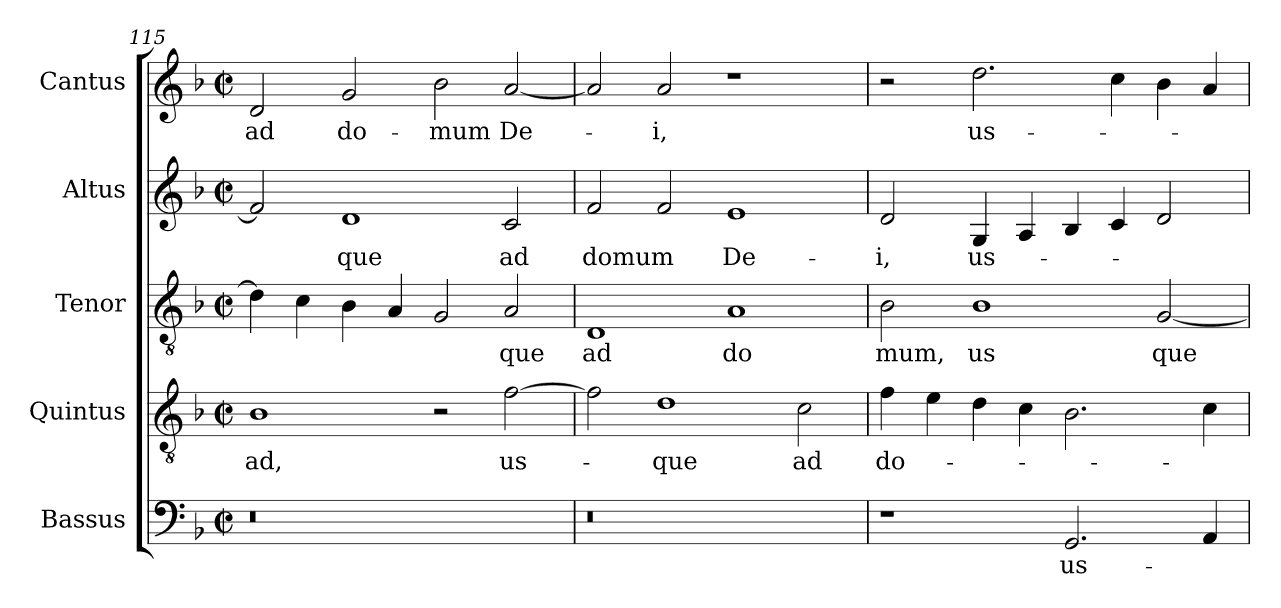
**kern	**text	**kern	**text	**kern	**text	**kern	**text	**kern	**text
*part5	*part5	*part4	*part4	*part3	*part3	*part2	*part2	*part1	*part1
*staff5	*staff5	*staff4	*staff4	*staff3	*staff3	*staff2	*staff2	*staff1	*staff1
*I"Bassus	*	*I"Quintus	*	*I"Tenor	*	*I"Altus	*	*I"Cantus	*
!!LO:LB:g=z
*clefF4	*	*clefGv2	*	*clefGv2	*	*clefG2	*	*clefG2	*
*k[b-]	*	*k[b-]	*	*k[b-]	*	*k[b-]	*	*k[b-]	*
*F:	*	*F:	*	*F:	*	*F:	*	*F:	*
*M2/2	*	*M2/2	*	*M2/2	*	*M2/2	*	*M2/2	*
*met(c|)	*	*met(c|)	*	*met(c|)	*	*met(c|)	*	*met(c|)	*
=115	=115	=115	=115	=115	=115	=115	=115	=115	=115
!	!	!	!LO:LY:b:cj	!	!	!	!	!	!LO:LY:b:cj
0r	.	1B-	ad,	4d\]	.	2f/]	.	2d/	ad
.	.	.	.	4c\	.	.	.	.	.
!	!	!	!	!	!	!	!LO:LY:b:cj	!	!LO:LY:b:cj
.	.	.	.	4B-\	.	1d	que	2g/	do-
.	.	.	.	4A/	.	.	.	.	.
!	!	!	!	!	!	!	!	!	!LO:LY:b:cj
.	.	2r	.	2G/	.	.	.	2b-\	-mum
!	!	!	!LO:LY:b:cj	!	!LO:LY:b:cj	!	!LO:LY:b:cj	!	!LO:LY:b
.	.	[>2f\	us-	2A/	que	2c/	ad	[<2a/	De-
=116	=116	=116	=116	=116	=116	=116	=116	=116	=116
!	!	!	!	!	!LO:LY:b:cj	!	!LO:LY:b	!	!
0r	.	2f\]	.	1D	ad	2f/	domum	2a/]	.
!	!	!	!LO:LY:b:cj	!	!	!	!	!	!LO:LY:b:cj
.	.	1d	-que	.	.	2f/	.	2a/	-i,
!	!	!	!	!	!LO:LY:b:cj	!	!LO:LY:b:cj	!	!
.	.	.	.	1A	do	1e	De-	1r	.
!	!	!	!LO:LY:b:cj	!	!	!	!	!	!
.	.	2c\	ad	.	.	.	.	.	.
=117	=117	=117	=117	=117	=117	=117	=117	=117	=117
!	!	!	!LO:LY:b:cj	!	!LO:LY:b:cj	!	!LO:LY:b:cj	!	!
1r	.	4f\	do-	2B-\	mum,	2d/	-i,	2r	.
.	.	4e\	.	.	.	.	.	.	.
!	!	!	!	!	!LO:LY:b:cj	!	!LO:LY:b:cj	!	!LO:LY:b:cj
.	.	4d\	.	1B-	us	4G/	us-	2.dd\	us-
.	.	4c\	.	.	.	4A/	.	.	.
!	!LO:LY:b:cj	!	!	!	!	!	!	!	!
2.GG/	us-	2.B-\	.	.	.	4B-/	.	.	.
.	.	.	.	.	.	4c/	.	4cc\	.
!	!	!	!	!	!LO:LY:b	!	!	!	!
.	.	.	.	[<2G/	que	2d/	.	4b-\	.
4AA/	.	4c\	.	.	.	.	.	4a/	.
=	=	=	=	=	=	=	=	=	=
*-	*-	*-	*-	*-	*-	*-	*-	*-	*-
